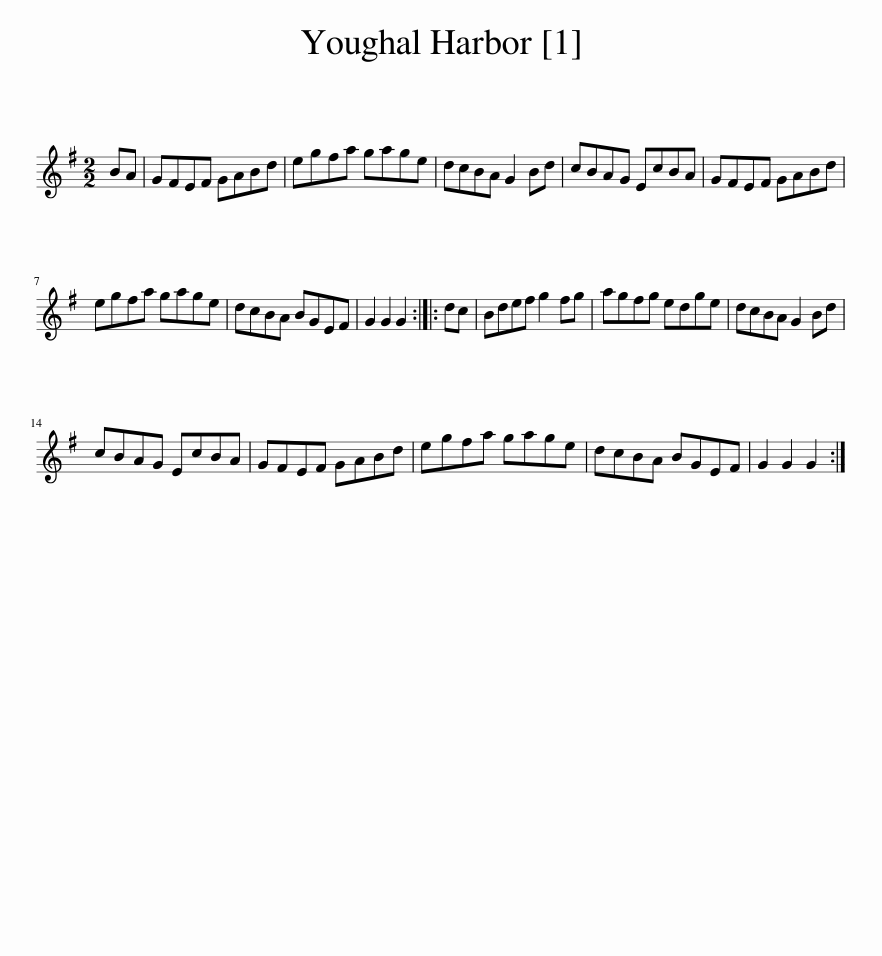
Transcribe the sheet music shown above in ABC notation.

X:1
L:1/8
M:2/2
I:linebreak $
K:G
V:1 treble
V:1
 BA | GFEF GABd | egfa gage | dcBA G2 Bd | cBAG EcBA | %5
 GFEF GABd |$ egfa gage | dcBA BGEF | G2 G2 G2 :: dc | %10
 Bdef g2 fg | agfg edge | dcBA G2 Bd |$ cBAG EcBA | GFEF GABd | %15
 egfa gage | dcBA BGEF | G2 G2 G2 :| %18
